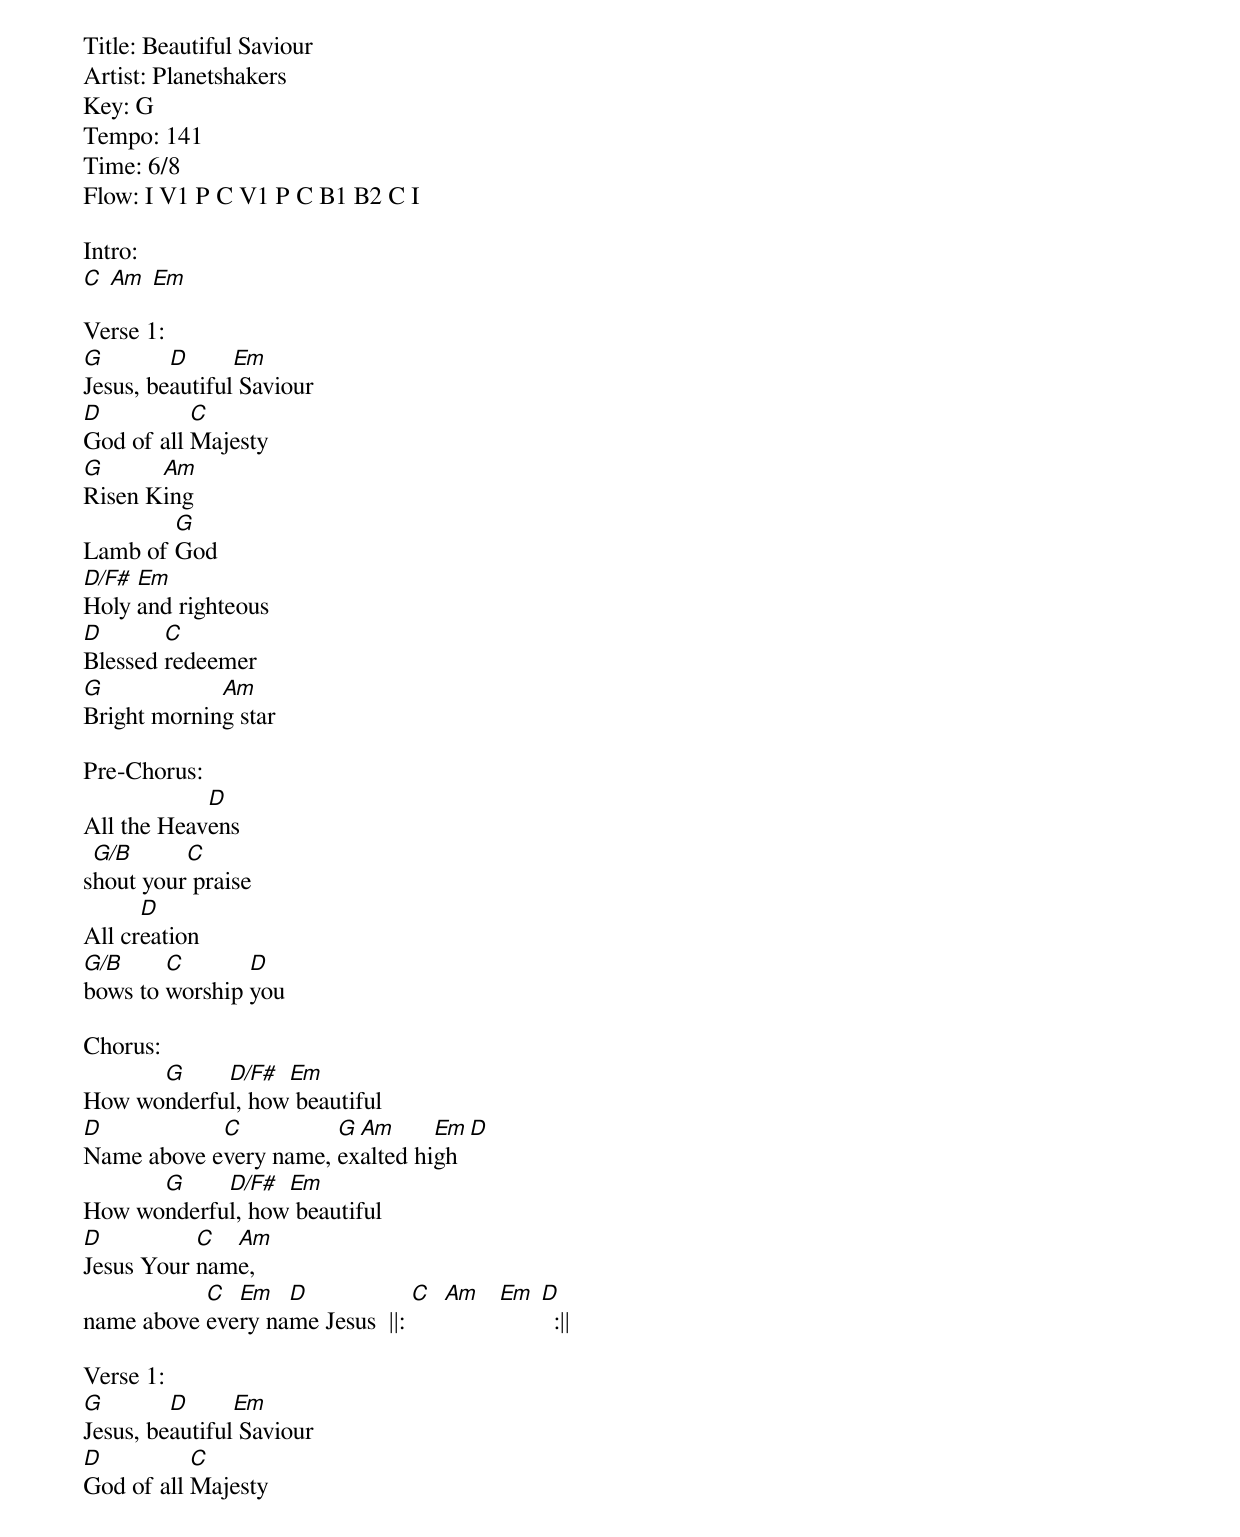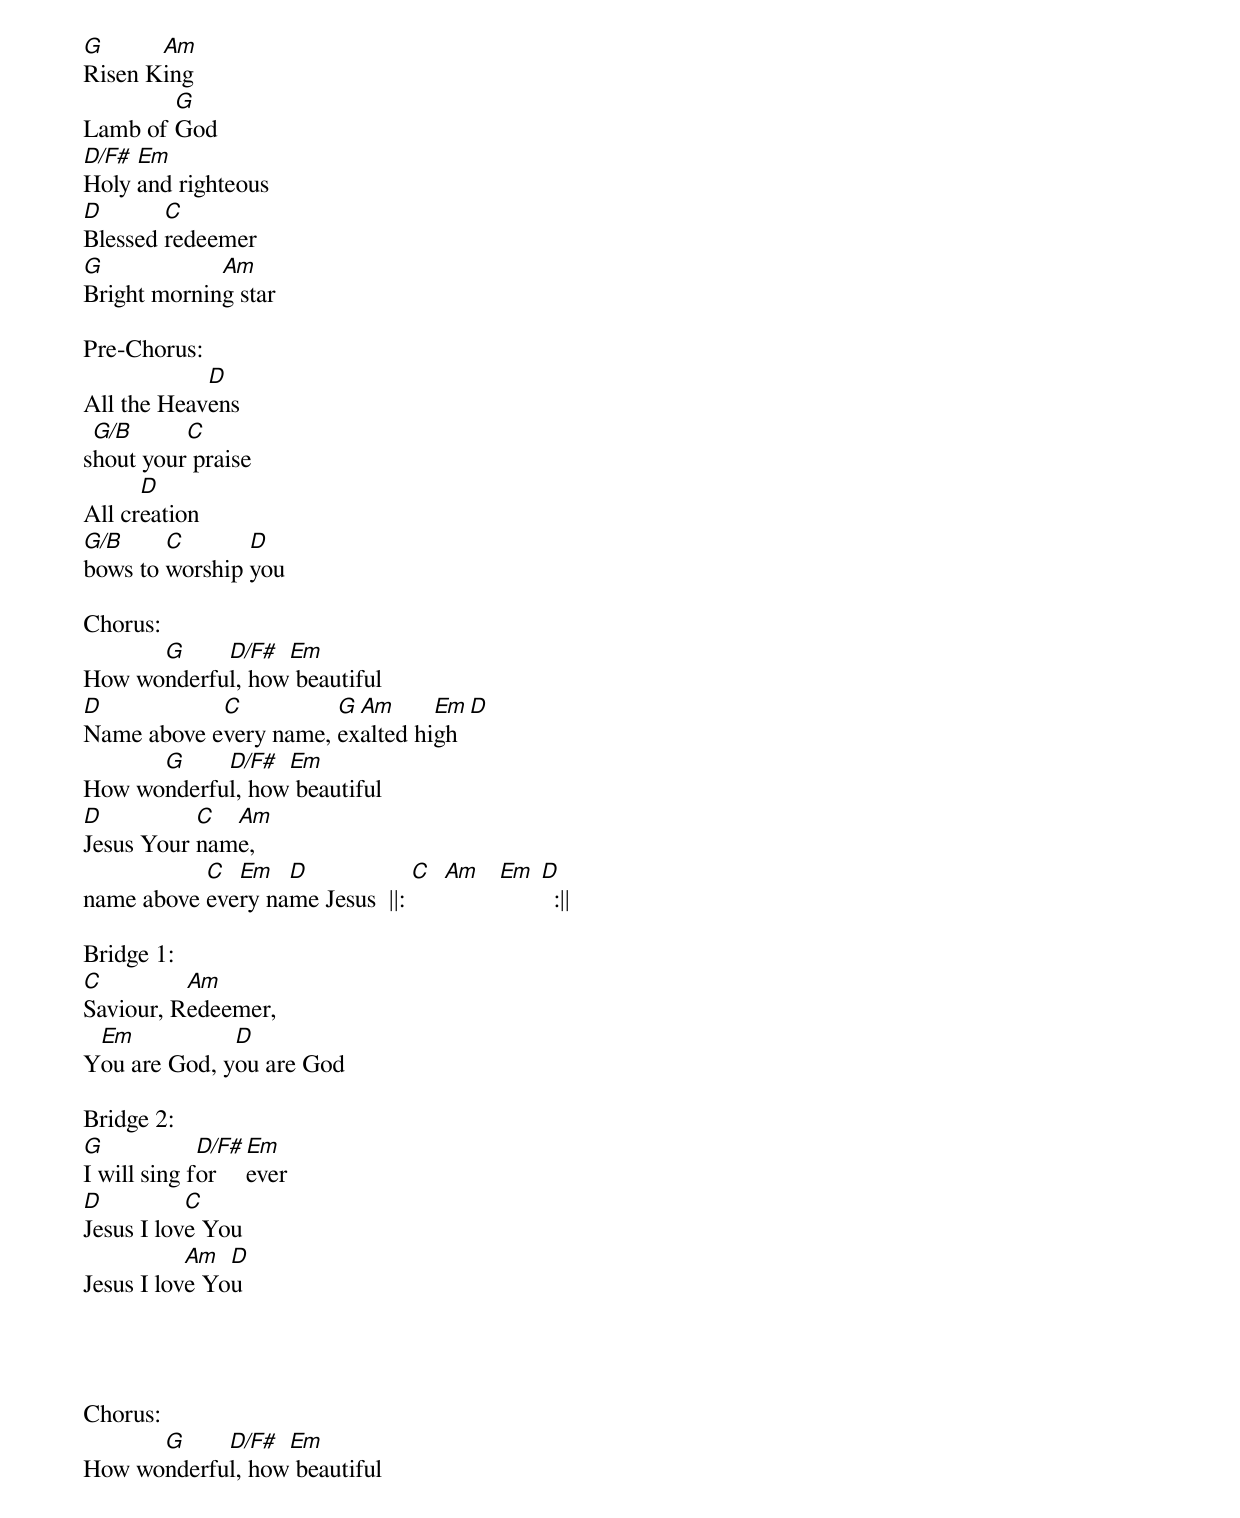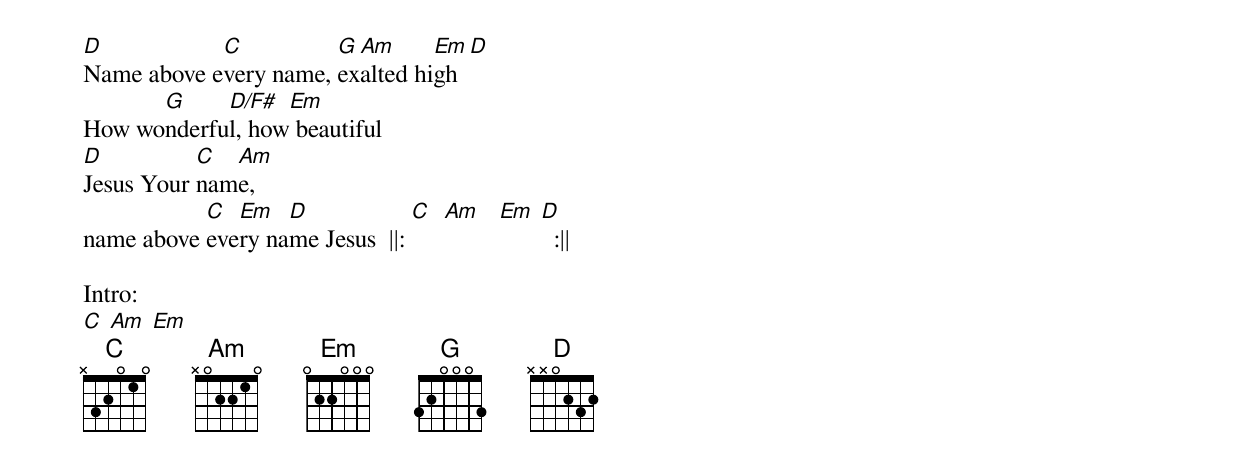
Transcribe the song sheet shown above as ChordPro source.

Title: Beautiful Saviour
Artist: Planetshakers
Key: G
Tempo: 141
Time: 6/8
Flow: I V1 P C V1 P C B1 B2 C I

Intro:
[C] [Am] [Em]

Verse 1:
[G]Jesus, be[D]autiful[Em] Saviour
[D]God of all [C]Majesty
[G]Risen K[Am]ing
Lamb of [G]God
[D/F#]Holy [Em]and righteous
[D]Blessed [C]redeemer
[G]Bright mornin[Am]g star

Pre-Chorus:
All the Heav[D]ens
s[G/B]hout your[C] praise
All cr[D]eation
[G/B]bows to [C]worship [D]you

Chorus:
How wo[G]nderfu[D/F#]l, how[Em] beautiful
[D]Name above e[C]very name, [G]ex[Am]alted hi[Em]gh [D]
How wo[G]nderfu[D/F#]l, how[Em] beautiful
[D]Jesus Your [C]nam[Am]e,
name above [C]eve[Em]ry na[D]me Jesus  ||: [C]  [Am]   [Em] [D]  :||

Verse 1:
[G]Jesus, be[D]autiful[Em] Saviour
[D]God of all [C]Majesty
[G]Risen K[Am]ing
Lamb of [G]God
[D/F#]Holy [Em]and righteous
[D]Blessed [C]redeemer
[G]Bright mornin[Am]g star

Pre-Chorus:
All the Heav[D]ens
s[G/B]hout your[C] praise
All cr[D]eation
[G/B]bows to [C]worship [D]you

Chorus:
How wo[G]nderfu[D/F#]l, how[Em] beautiful
[D]Name above e[C]very name, [G]ex[Am]alted hi[Em]gh [D]
How wo[G]nderfu[D/F#]l, how[Em] beautiful
[D]Jesus Your [C]nam[Am]e,
name above [C]eve[Em]ry na[D]me Jesus  ||: [C]  [Am]   [Em] [D]  :||

Bridge 1:
[C]Saviour, R[Am]edeemer,
Y[Em]ou are God, y[D]ou are God

Bridge 2:
[G]I will sing f[D/F#]or[Em]ever
[D]Jesus I lov[C]e You
Jesus I lov[Am]e Yo[D]u




Chorus:
How wo[G]nderfu[D/F#]l, how[Em] beautiful
[D]Name above e[C]very name, [G]ex[Am]alted hi[Em]gh [D]
How wo[G]nderfu[D/F#]l, how[Em] beautiful
[D]Jesus Your [C]nam[Am]e,
name above [C]eve[Em]ry na[D]me Jesus  ||: [C]  [Am]   [Em] [D]  :||

Intro:
[C] [Am] [Em]
